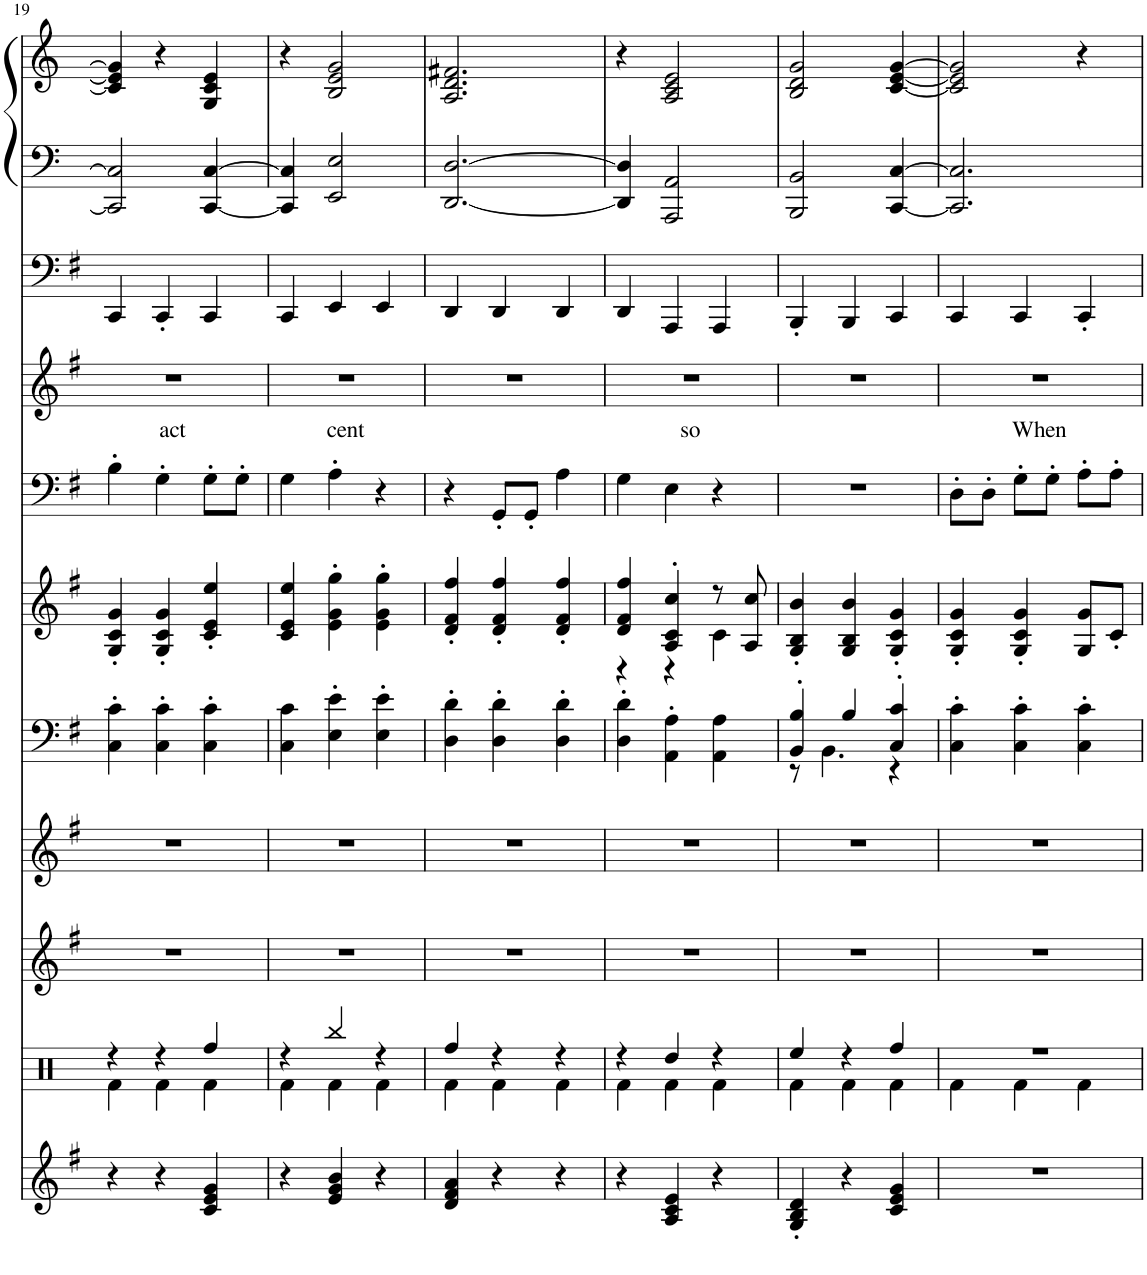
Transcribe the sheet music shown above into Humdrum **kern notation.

**kern	**kern	**kern	**kern	**kern	**kern	**kern	**kern	**text	**kern	**kern	**kern
*part10	*part9	*part8	*part7	*part6	*part5	*part4	*part3	*part3	*part2	*part1	*part1
*staff11	*staff10	*staff9	*staff8	*staff7	*staff6	*staff5	*staff4	*staff4	*staff3	*staff2	*staff1
*I"Grand Piano	*I"Percussion	*I"Chiffer Lead	*I"Synth Brass 1	*I"Syn.Strings 1	*I"Strings 1	*I"Tenor Sax	*I"Clean Guitar	*	*I"Fingered Bass	*I"Bright Piano, untitled	*
*I'Pno	*	*	*I'Brs	*I'Str	*I'Str	*I'T Sax	*	*	*	*I'Pno	*
!!LO:PB:g=z
*clefG2	*clefX	*clefG2	*clefG2	*clefF4	*clefG2	*clefF4	*clefG2	*	*clefF4	*clefF4	*clefG2
*	*	*	*	*	*	*Trd8c14	*	*	*	*	*
*k[f#]	*k[]	*k[f#]	*k[f#]	*k[f#]	*k[f#]	*k[f#]	*k[f#]	*	*k[f#]	*k[f#]	*k[f#]
*M3/4	*M3/4	*M3/4	*M3/4	*M3/4	*M3/4	*M3/4	*M3/4	*	*M3/4	*M3/4	*M3/4
=19	=19	=19	=19	=19	=19	=19	=19	=19	=19	=19	=19
*	*^	*	*	*	*	*	*	*	*	*	*
!	!	!	!	!	!	!	!	!	!LO:LY:b	!	!	!
4r	4r	4Rf\	2.r	2.r	4C\' 4c\'	4G/' 4c/' 4g/'	4B'\	2.r	act	4CC/	2CC/] 2C/]	4c/] 4e/] 4g/]
4r	4r	4Rf\	.	.	4C\' 4c\'	4G/' 4c/' 4g/'	4G'\	.	.	4CC'/	.	4r
4c/ 4e/ 4g/	4Rff/	4Rf\	.	.	4C\' 4c\'	4c/' 4e/' 4ee/'	8G'\L	.	.	4CC/	[4CC/ [4C/	4G/ 4c/ 4e/
.	.	.	.	.	.	.	8G'\J	.	.	.	.	.
=20	=20	=20	=20	=20	=20	=20	=20	=20	=20	=20	=20	=20
!	!	!	!	!	!	!	!	!	!LO:LY:b	!	!	!
4r	4r	4Rf\	2.r	2.r	4C\ 4c\	4c/ 4e/ 4ee/	4G\	2.r	cent	4CC/	4CC/] 4C/]	4r
4e/ 4g/ 4b/	4Rbb/	4Rf\	.	.	4E\' 4e\'	4e\' 4g\' 4gg\'	4A'\	.	.	4EE/	2EE/ 2E/	2B/ 2e/ 2g/
4r	4r	4Rf\	.	.	4E\' 4e\'	4e\' 4g\' 4gg\'	4r	.	.	4EE/	.	.
=21	=21	=21	=21	=21	=21	=21	=21	=21	=21	=21	=21	=21
4d/ 4f#/ 4a/	4Rff/	4Rf\	2.r	2.r	4D\' 4d\'	4d/' 4f#/' 4ff#/'	4r	2.r	.	4DD/	[2.DD/ [2.D/	2.A/ 2.d/ 2.f#X/
4r	4r	4Rf\	.	.	4D\' 4d\'	4d/' 4f#/' 4ff#/'	8GG'/L	.	.	4DD/	.	.
.	.	.	.	.	.	.	8GG'/J	.	.	.	.	.
4r	4r	4Rf\	.	.	4D\' 4d\'	4d/' 4f#/' 4ff#/'	4A\	.	.	4DD/	.	.
=22	=22	=22	=22	=22	=22	=22	=22	=22	=22	=22	=22	=22
*	*	*	*	*	*	*^	*	*	*	*	*	*
!	!	!	!	!	!	!	!	!	!	!LO:LY:b	!	!	!
4r	4r	4Rf\	2.r	2.r	4D\' 4d\'	4d/ 4f#/ 4ff#/	4r	4G\	2.r	so	4DD/	4DD/] 4D/]	4r
4A/ 4c/ 4e/	4Rdd/	4Rf\	.	.	4AA\' 4A\'	4A/' 4c/' 4cc/'	4r	4E\	.	.	4AAA/	2AAA/ 2AA/	2A/ 2c/ 2e/
4r	4r	4Rf\	.	.	4AA\ 4A\	8r	4c\	4r	.	.	4AAA/	.	.
.	.	.	.	.	.	8A/ 8cc/	.	.	.	.	.	.	.
*	*	*	*	*	*	*v	*v	*	*	*	*	*	*
=23	=23	=23	=23	=23	=23	=23	=23	=23	=23	=23	=23	=23
*	*	*	*	*	*^	*	*	*	*	*	*	*
4G/' 4B/' 4d/'	4Ree/	4Rf\	2.r	2.r	4BB/' 4B/'	8r	4G/' 4B/' 4b/'	2.r	2.r	.	4BBB'/	2BBB/ 2BB/	2B/ 2d/ 2g/
.	.	.	.	.	.	4.BB\	.	.	.	.	.	.	.
4r	4r	4Rf\	.	.	4B/	.	4G/ 4B/ 4b/	.	.	.	4BBB/	.	.
4c/ 4e/ 4g/	4Rff/	4Rf\	.	.	4C/' 4c/'	4r	4G/' 4c/' 4g/'	.	.	.	4CC/	[4CC/ [4C/	[4c/ [4e/ [4g/
=24	=24	=24	=24	=24	=24	=24	=24	=24	=24	=24	=24	=24	=24
!	!	!	!	!	!	!	!	!	!	!LO:LY:b	!	!	!
*	*	*	*	*	*v	*v	*	*	*	*	*	*	*
2.r	2.r	4Rf\	2.r	2.r	4C\' 4c\'	4G/' 4c/' 4g/'	8D'\L	2.r	When	4CC/	2.CC/] 2.C/]	2c/] 2e/] 2g/]
.	.	.	.	.	.	.	8D'\J	.	.	.	.	.
.	.	4Rf\	.	.	4C\' 4c\'	4G/' 4c/' 4g/'	8G'\L	.	.	4CC/	.	.
.	.	.	.	.	.	.	8G'\J	.	.	.	.	.
.	.	4Rf\	.	.	4C\' 4c\'	8G/ 8g/L	8A'\L	.	.	4CC'/	.	4r
.	.	.	.	.	.	8c'/J	8A'\J	.	.	.	.	.
*	*v	*v	*	*	*	*	*	*	*	*	*	*
=	=	=	=	=	=	=	=	=	=	=	=
*-	*-	*-	*-	*-	*-	*-	*-	*-	*-	*-	*-
